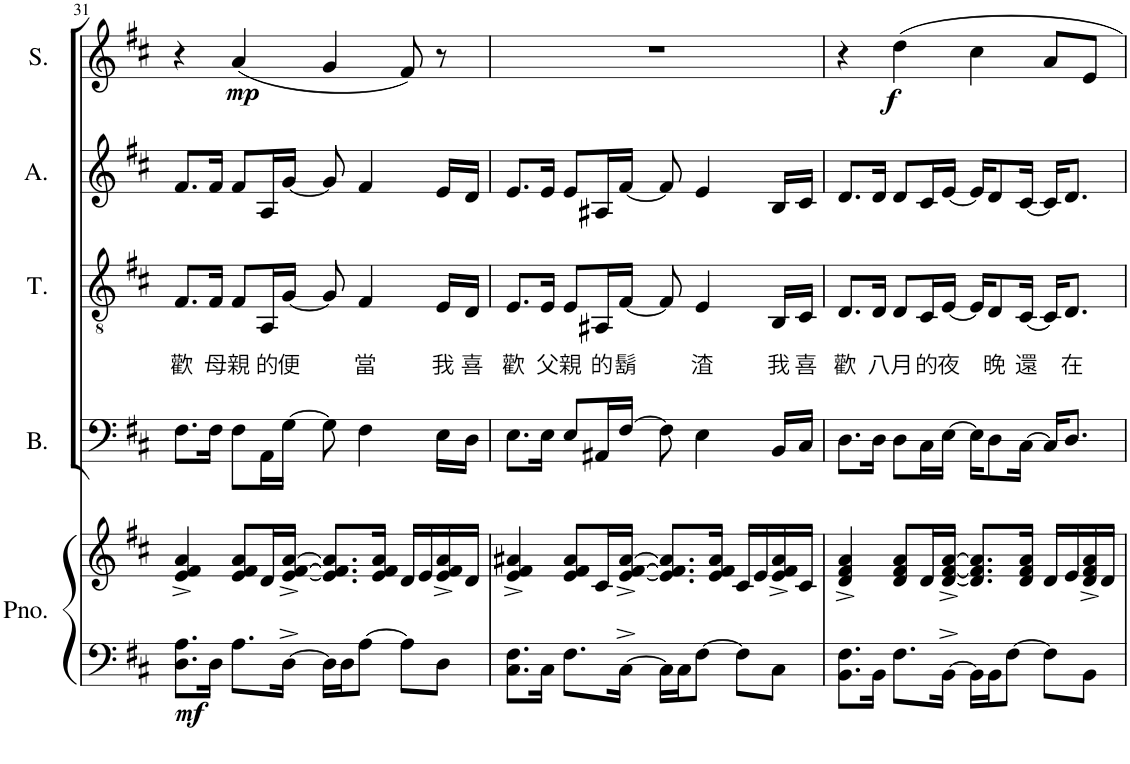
**kern	**kern	**dynam	**kern	**kern	**text	**kern	**kern	**dynam
*part5	*part5	*part5	*part4	*part3	*part3	*part2	*part1	*part1
*staff6	*staff5	*staff5/6	*staff4	*staff3	*staff3	*staff2	*staff1	*staff1
*I"Piano	*	*	*I"Bass	*I"Tenor	*	*I"Alto	*I"Soprano	*
*I'Pno.	*	*	*I'B.	*I'T.	*	*I'A.	*I'S.	*
!!LO:PB:g=z
*clefF4	*clefG2	*	*clefF4	*clefGv2	*	*clefG2	*clefG2	*
*	*	*	*Trd4c7	*Trd4c7	*	*	*	*
*k[f#c#]	*k[f#c#]	*	*k[f#c#]	*k[f#c#]	*	*k[f#c#]	*k[f#c#]	*
*M4/4	*M4/4	*	*M4/4	*M4/4	*	*M4/4	*M4/4	*
=31	=31	=31	=31	=31	=31	=31	=31	=31
!	!	!LO:DY:b=2	!	!	!LO:LY:b	!	!	!
8.D\ 8.A\L	4e/^ 4f#/^ 4a/^	mf	8.F#\L	8.F#/L	歡	8.f#/L	4r	.
!	!	!	!	!	!LO:LY:b	!	!	!
16D\Jk	.	.	16F#\Jk	16F#/Jk	母	16f#/Jk	.	.
!	!	!	!	!	!LO:LY:b	!	!	!LO:DY:b
8.A\L	8e/ 8f#/ 8a/L	.	8F#\L	8F#/L	親	8f#/L	(4a/	mp
!	!	!	!	!	!LO:LY:b	!	!	!
.	16d/L	.	16AA\L	16AA/L	的	16A/L	.	.
!	!	!	!	!	!LO:LY:b	!	!	!
[16D^\Jk	[16e/^ [16f#/^ [16a/^JJ	.	[16G\JJ	[16G/JJ	便	[16g/JJ	.	.
16D\LL]	8.e/] 8.f#/] 8.a/]L	.	8G\]	8G/]	.	8g/]	4g/	.
16D\J	.	.	.	.	.	.	.	.
!	!	!	!	!	!LO:LY:b	!	!	!
[8A\J	.	.	4F#\	4F#/	當	4f#/	.	.
.	16e/ 16f#/ 16a/Jk	.	.	.	.	.	.	.
8A\L]	16d/LL	.	.	.	.	.	8f#/)	.
.	16e/	.	.	.	.	.	.	.
!	!	!	!	!	!LO:LY:b	!	!	!
8D\J	16e/^ 16f#/^ 16a/^	.	16E\LL	16E/LL	我	16e/LL	8r	.
!	!	!	!	!	!LO:LY:b	!	!	!
.	16d/JJ	.	16D\JJ	16D/JJ	喜	16d/JJ	.	.
=32	=32	=32	=32	=32	=32	=32	=32	=32
!	!	!	!	!	!LO:LY:b	!	!	!
8.C#\ 8.F#\L	4e/^ 4f#/^ 4a#X/^	.	8.E\L	8.E/L	歡	8.e/L	1r	.
!	!	!	!	!	!LO:LY:b	!	!	!
16C#\Jk	.	.	16E\Jk	16E/Jk	父	16e/Jk	.	.
!	!	!	!	!	!LO:LY:b	!	!	!
8.F#\L	8e/ 8f#/ 8a#/L	.	8E/L	8E/L	親	8e/L	.	.
!	!	!	!	!	!LO:LY:b	!	!	!
.	16c#/L	.	16AA#X/L	16AA#X/L	的	16A#X/L	.	.
!	!	!	!	!	!LO:LY:b	!	!	!
[16C#^\Jk	[16e/^ [16f#/^ [16a#/^JJ	.	[16F#/JJ	[16F#/JJ	鬍	[16f#/JJ	.	.
16C#\LL]	8.e/] 8.f#/] 8.a#/]L	.	8F#\]	8F#/]	.	8f#/]	.	.
16C#\J	.	.	.	.	.	.	.	.
!	!	!	!	!	!LO:LY:b	!	!	!
[8F#\J	.	.	4E\	4E/	渣	4e/	.	.
.	16e/ 16f#/ 16a#/Jk	.	.	.	.	.	.	.
8F#\L]	16c#/LL	.	.	.	.	.	.	.
.	16e/	.	.	.	.	.	.	.
!	!	!	!	!	!LO:LY:b	!	!	!
8C#\J	16e/^ 16f#/^ 16a#/^	.	16BB/LL	16BB/LL	我	16B/LL	.	.
!	!	!	!	!	!LO:LY:b	!	!	!
.	16c#/JJ	.	16C#/JJ	16C#/JJ	喜	16c#/JJ	.	.
=33	=33	=33	=33	=33	=33	=33	=33	=33
!	!	!	!	!	!LO:LY:b	!	!	!
8.BB\ 8.F#\L	4d/^ 4f#/^ 4a/^	.	8.D\L	8.D/L	歡	8.d/L	4r	.
!	!	!	!	!	!LO:LY:b	!	!	!
16BB\Jk	.	.	16D\Jk	16D/Jk	八	16d/Jk	.	.
!	!	!	!	!	!LO:LY:b	!	!	!LO:DY:b
8.F#\L	8d/ 8f#/ 8a/L	.	8D\L	8D/L	月	8d/L	4dd\	f
!	!	!	!	!	!LO:LY:b	!	!	!
.	16d/L	.	16C#\L	16C#/L	的	16c#/L	.	.
!	!	!	!	!	!LO:LY:b	!	!	!
[16BB^\Jk	[16d/^ [16f#/^ [16a/^JJ	.	[16E\JJ	[16E/JJ	夜	[16e/JJ	.	.
16BB\LL]	8.d/] 8.f#/] 8.a/]L	.	16E\KL]	16E/KL]	.	16e/KL]	4cc#\	.
!	!	!	!	!	!LO:LY:b	!	!	!
16BB\J	.	.	8D\	8D/	晚	8d/	.	.
[8F#\J	.	.	.	.	.	.	.	.
!	!	!	!	!	!LO:LY:b	!	!	!
.	16d/ 16f#/ 16a/Jk	.	[16C#\Jk	[16C#/Jk	還	[16c#/Jk	.	.
8F#\L]	16d/LL	.	16C#/KL]	16C#/KL]	.	16c#/KL]	8a/L	.
!	!	!	!	!	!LO:LY:b	!	!	!
.	16e/	.	8.D/J	8.D/J	在	8.d/J	.	.
8BB\J	16d/^ 16f#/^ 16a/^	.	.	.	.	.	8e/J	.
.	16d/JJ	.	.	.	.	.	.	.
=	=	=	=	=	=	=	=	=
*-	*-	*-	*-	*-	*-	*-	*-	*-
